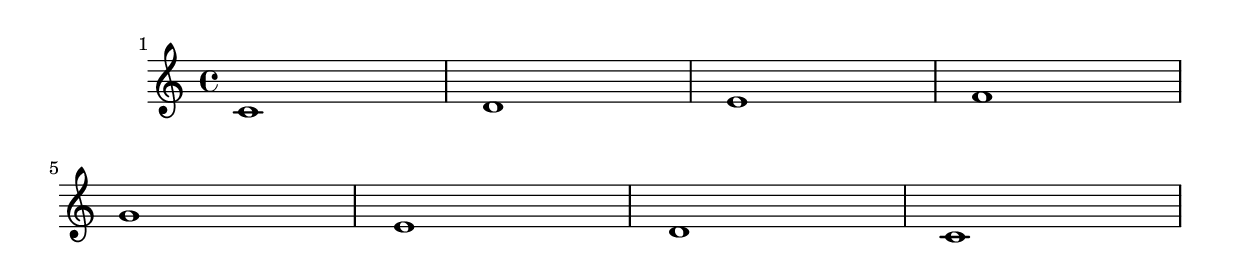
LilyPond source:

%% DO NOT EDIT this file manually; it is automatically
%% generated from LSR http://lsr.dsi.unimi.it
%% Make any changes in LSR itself, or in Documentation/snippets/new/ ,
%% and then run scripts/auxiliar/makelsr.py
%%
%% This file is in the public domain.
\version "2.16.0"

\header {
  lsrtags = "rhythms"

  texidoc = "
By default, the first bar number in a score is suppressed if it is less
than or equal to `1'.  By setting @code{barNumberVisibility} to
@code{all-bar-numbers-visible}, any bar number can be printed for the
first measure and all subsequent measures.  Note that an empty bar line
must be inserted before the first note for this to work.

"
  doctitle = "Printing the bar number for the first measure"
} % begin verbatim


\relative c' {
  \set Score.barNumberVisibility = #all-bar-numbers-visible
  \bar ""
  c1 | d | e | f \break
  g1 | e | d | c
}
